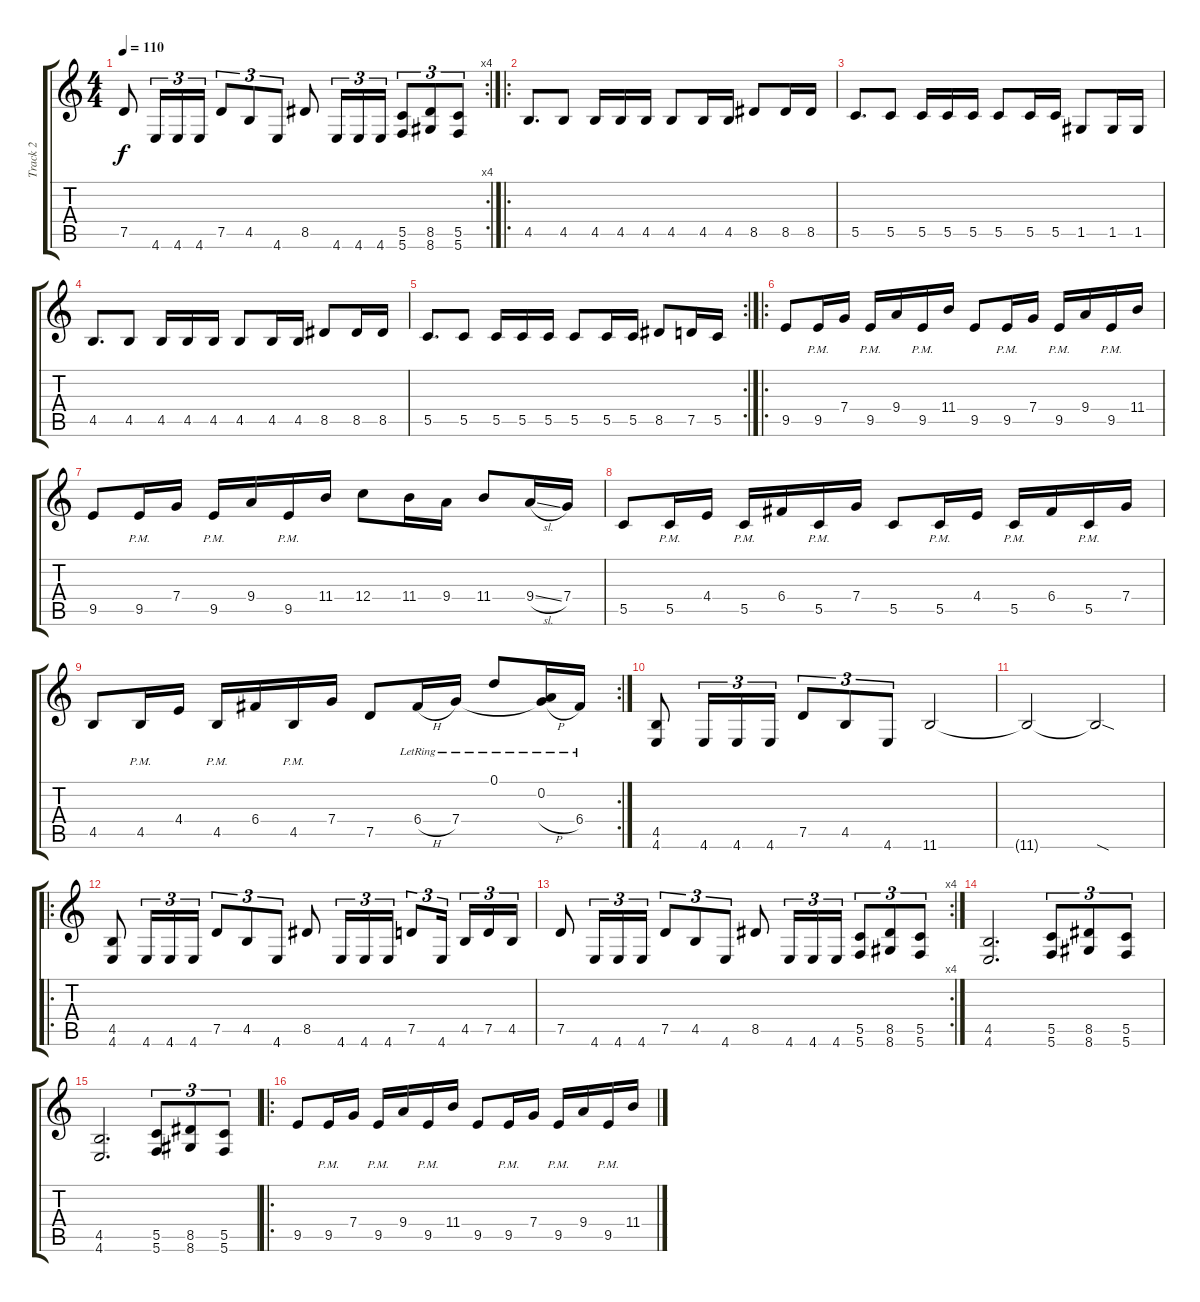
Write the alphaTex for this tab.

\track ("Track 2" "Track 2") {instrument distortionguitar}
\staff {score tabs}
\tuning (D4 A3 F3 C3 G2 C2) {hide}
\rc 4
\ts (4 4)
\tempo 110
\clef g2
\ks c
7.5.8{dy f} 4.6.16{tu (3 2)} 4.6.16{tu (3 2)} 4.6.16{tu (3 2)} 7.5.8{tu (3 2)} 4.5.8{tu (3 2)} 4.6.8{tu (3 2)} 8.5.8 4.6.16{tu (3 2)} 4.6.16{tu (3 2)} 4.6.16{tu (3 2)} (5.5 5.6).8{tu (3 2)} (8.5 8.6).8{tu (3 2)} (5.5 5.6).8{tu (3 2)} |
\ro
4.5.8{d} 4.5.8 4.5.16 4.5.16 4.5.16 4.5.8 4.5.16 4.5.16 8.5.8 8.5.16 8.5.16 |
5.5.8{d} 5.5.8 5.5.16 5.5.16 5.5.16 5.5.8 5.5.16 5.5.16 1.5.8 1.5.16 1.5.16 |
4.5.8{d} 4.5.8 4.5.16 4.5.16 4.5.16 4.5.8 4.5.16 4.5.16 8.5.8 8.5.16 8.5.16 |
\rc 2
5.5.8{d} 5.5.8 5.5.16 5.5.16 5.5.16 5.5.8 5.5.16 5.5.16 8.5.8 7.5.16 5.5.16 |
\ro
9.5.8 9.5{pm}.16 7.4.16 9.5{pm}.16 9.4.16 9.5{pm}.16 11.4.16 9.5.8 9.5{pm}.16 7.4.16 9.5{pm}.16 9.4.16 9.5{pm}.16 11.4.16 |
9.5.8 9.5{pm}.16 7.4.16 9.5{pm}.16 9.4.16 9.5{pm}.16 11.4.16 12.4.8 11.4.16 9.4.16 11.4.8 9.4{sl}.16 7.4.16 |
5.5.8 5.5{pm}.16 4.4.16 5.5{pm}.16 6.4.16 5.5{pm}.16 7.4.16 5.5.8 5.5{pm}.16 4.4.16 5.5{pm}.16 6.4.16 5.5{pm}.16 7.4.16 |
\rc 2
4.5.8 4.5{pm}.16 4.4.16 4.5{pm}.16 6.4.16 4.5{pm}.16 7.4.16 7.5.8 6.4{h lr}.16 7.4{lr}.16 0.1{lr}.8 (0.2{lr} 7.4{h t}).16 6.4{lr}.16 |
(4.5 4.6).8 4.6.16{tu (3 2)} 4.6.16{tu (3 2)} 4.6.16{tu (3 2)} 7.5.8{tu (3 2)} 4.5.8{tu (3 2)} 4.6.8{tu (3 2)} 11.6.2 |
11.6{t}.2 11.6{sod t}.2 |
\ro
(4.5 4.6).8{balance 8} 4.6.16{tu (3 2)} 4.6.16{tu (3 2)} 4.6.16{tu (3 2)} 7.5.8{tu (3 2)} 4.5.8{tu (3 2)} 4.6.8{tu (3 2)} 8.5.8 4.6.16{tu (3 2)} 4.6.16{tu (3 2)} 4.6.16{tu (3 2)} 7.5.8{tu (3 2)} 4.6.16{tu (3 2) beam splitsecondary} 4.5.16{tu (3 2)} 7.5.16{tu (3 2)} 4.5.16{tu (3 2)} |
\rc 4
7.5.8 4.6.16{tu (3 2)} 4.6.16{tu (3 2)} 4.6.16{tu (3 2)} 7.5.8{tu (3 2)} 4.5.8{tu (3 2)} 4.6.8{tu (3 2)} 8.5.8 4.6.16{tu (3 2)} 4.6.16{tu (3 2)} 4.6.16{tu (3 2)} (5.5 5.6).8{tu (3 2)} (8.5 8.6).8{tu (3 2)} (5.5 5.6).8{tu (3 2)} |
(4.5 4.6).2{d} (5.5 5.6).8{tu (3 2)} (8.5 8.6).8{tu (3 2)} (5.5 5.6).8{tu (3 2)} |
(4.5 4.6).2{d} (5.5 5.6).8{tu (3 2)} (8.5 8.6).8{tu (3 2)} (5.5 5.6).8{tu (3 2)} |
\ro
9.5.8 9.5{pm}.16 7.4.16 9.5{pm}.16 9.4.16 9.5{pm}.16 11.4.16 9.5.8 9.5{pm}.16 7.4.16 9.5{pm}.16 9.4.16 9.5{pm}.16 11.4.16
